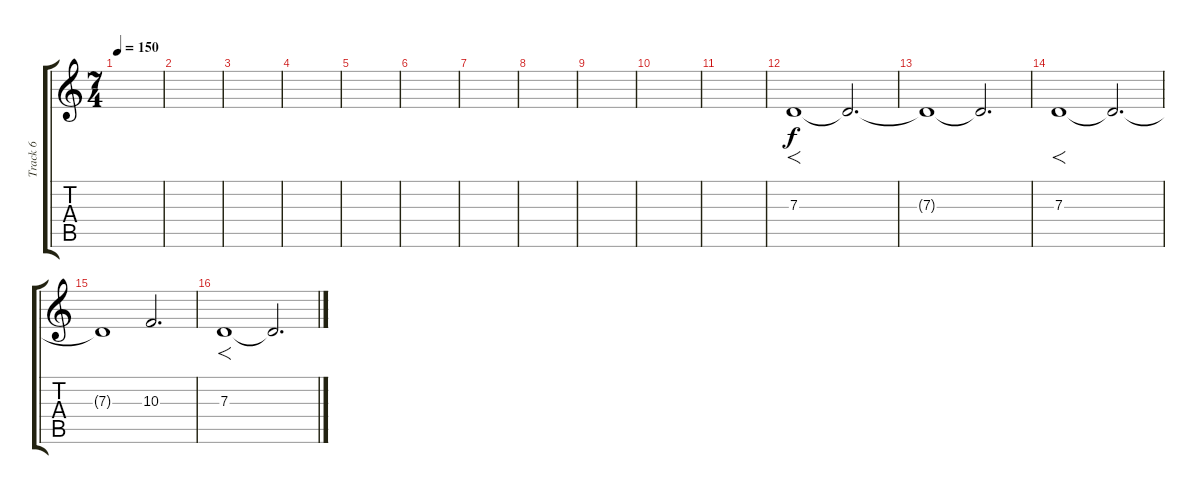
\track ("Track 6" "Track 6") {instrument cello}
\staff {score tabs}
\tuning (E4 B3 G3 D3 A2 E2) {hide}
\ts (7 4)
\tempo 150
\clef g2
\ks c
|
|
|
|
|
|
|
|
|
|
|
7.3.1{f} 7.3{t}.2{d} |
7.3{t}.1 7.3{t}.2{d} |
7.3.1{f} 7.3{t}.2{d} |
7.3{t}.1 10.3.2{d} |
7.3.1{f} 7.3{t}.2{d}
